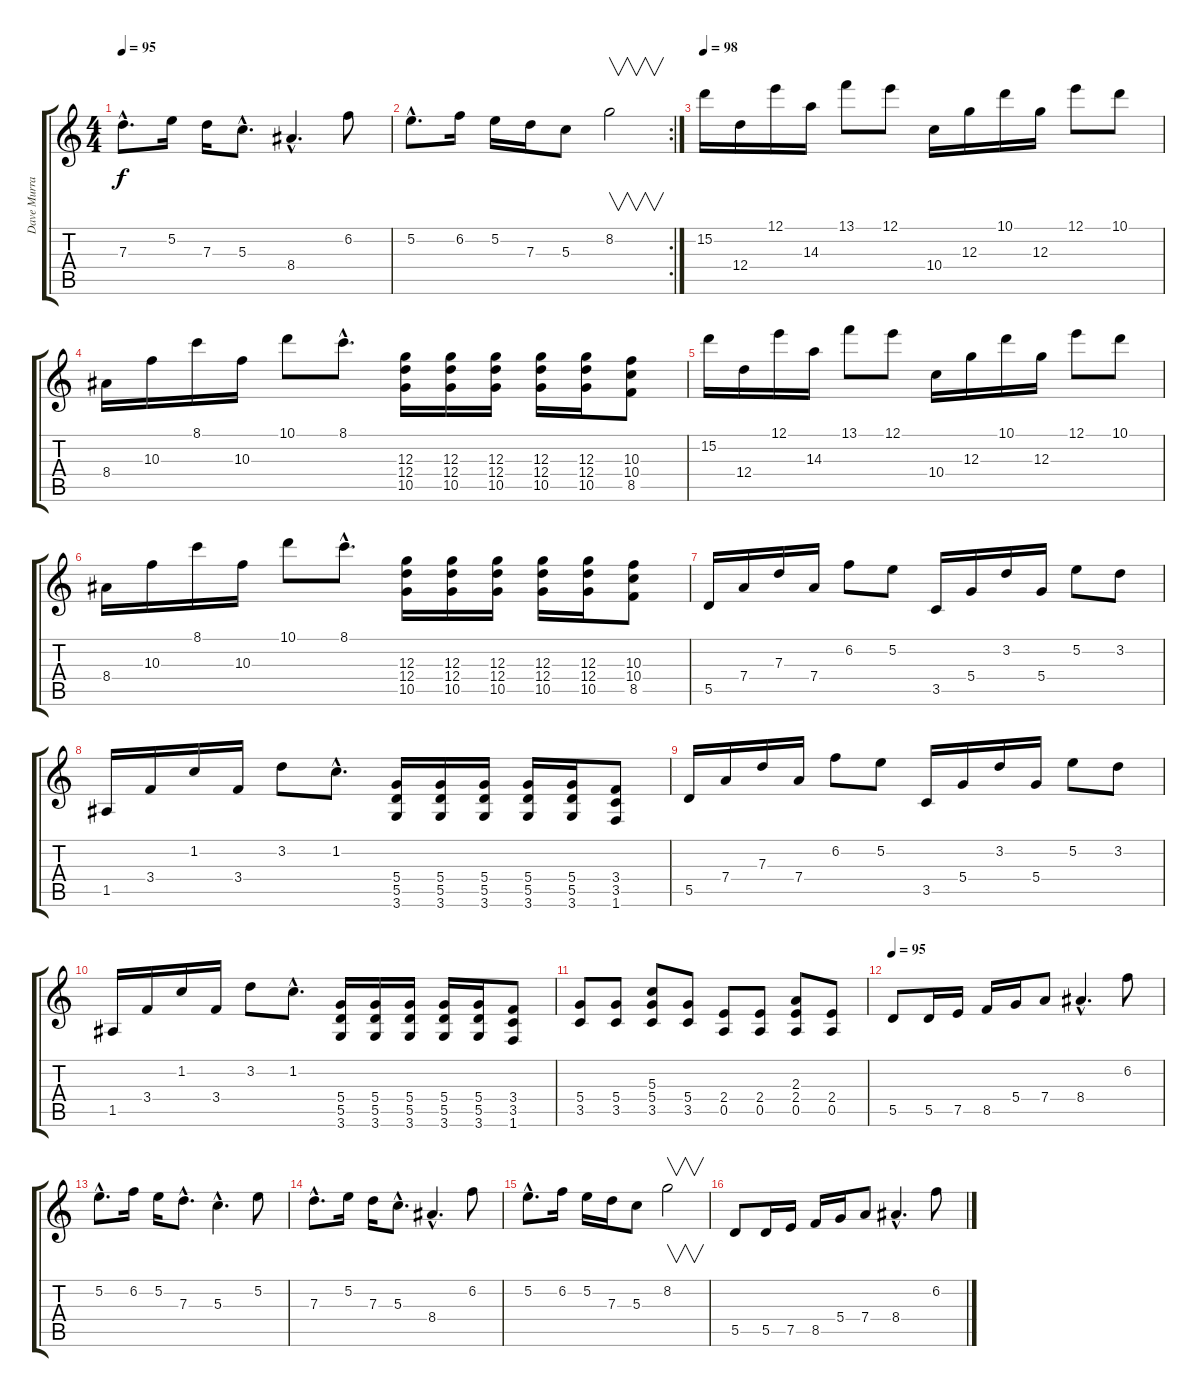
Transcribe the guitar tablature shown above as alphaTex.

\track ("Dave Murray" "Dave Murra") {instrument distortionguitar}
\staff {score tabs}
\tuning (E4 B3 G3 D3 A2 E2) {hide}
\ts (4 4)
\tempo 95
\clef g2
\ks c
7.3{hac}.8{d dy f} 5.2.16 7.3.16 5.3{hac}.8{d} 8.4{hac}.4{d} 6.2.8 |
\rc 2
5.2{hac}.8{d} 6.2.16 5.2.16 7.3.16 5.3.8 8.2.2{v} |
\tempo 98
15.2.16 12.4.16 12.1.16 14.3.16 13.1.8 12.1.8 10.4.16 12.3.16 10.1.16 12.3.16 12.1.8 10.1.8 |
8.4.16 10.3.16 8.1.16 10.3.16 10.1.8 8.1{hac}.8{d} (12.3 12.4 10.5).16 (12.3 12.4 10.5).16 (12.3 12.4 10.5).16 (12.3 12.4 10.5).16 (12.3 12.4 10.5).16 (10.3 10.4 8.5).8 |
15.2.16 12.4.16 12.1.16 14.3.16 13.1.8 12.1.8 10.4.16 12.3.16 10.1.16 12.3.16 12.1.8 10.1.8 |
8.4.16 10.3.16 8.1.16 10.3.16 10.1.8 8.1{hac}.8{d} (12.3 12.4 10.5).16 (12.3 12.4 10.5).16 (12.3 12.4 10.5).16 (12.3 12.4 10.5).16 (12.3 12.4 10.5).16 (10.3 10.4 8.5).8 |
5.5.16 7.4.16 7.3.16 7.4.16 6.2.8 5.2.8 3.5.16 5.4.16 3.2.16 5.4.16 5.2.8 3.2.8 |
1.5.16 3.4.16 1.2.16 3.4.16 3.2.8 1.2{hac}.8{d} (5.4 5.5 3.6).16 (5.4 5.5 3.6).16 (5.4 5.5 3.6).16 (5.4 5.5 3.6).16 (5.4 5.5 3.6).16 (3.4 3.5 1.6).8 |
5.5.16 7.4.16 7.3.16 7.4.16 6.2.8 5.2.8 3.5.16 5.4.16 3.2.16 5.4.16 5.2.8 3.2.8 |
1.5.16 3.4.16 1.2.16 3.4.16 3.2.8 1.2{hac}.8{d} (5.4 5.5 3.6).16 (5.4 5.5 3.6).16 (5.4 5.5 3.6).16 (5.4 5.5 3.6).16 (5.4 5.5 3.6).16 (3.4 3.5 1.6).8 |
(5.4 3.5).8 (5.4 3.5).8 (5.3 5.4 3.5).8 (5.4 3.5).8 (2.4 0.5).8 (2.4 0.5).8 (2.3 2.4 0.5).8 (2.4 0.5).8 |
\tempo 95
5.5.8 5.5.16 7.5.16 8.5.16 5.4.16 7.4.8 8.4{hac}.4{d} 6.2.8 |
5.2{hac}.8{d} 6.2.16 5.2.16 7.3{hac}.8{d} 5.3{hac}.4{d} 5.2.8 |
7.3{hac}.8{d} 5.2.16 7.3.16 5.3{hac}.8{d} 8.4{hac}.4{d} 6.2.8 |
5.2{hac}.8{d} 6.2.16 5.2.16 7.3.16 5.3.8 8.2.2{v} |
5.5.8 5.5.16 7.5.16 8.5.16 5.4.16 7.4.8 8.4{hac}.4{d} 6.2.8
